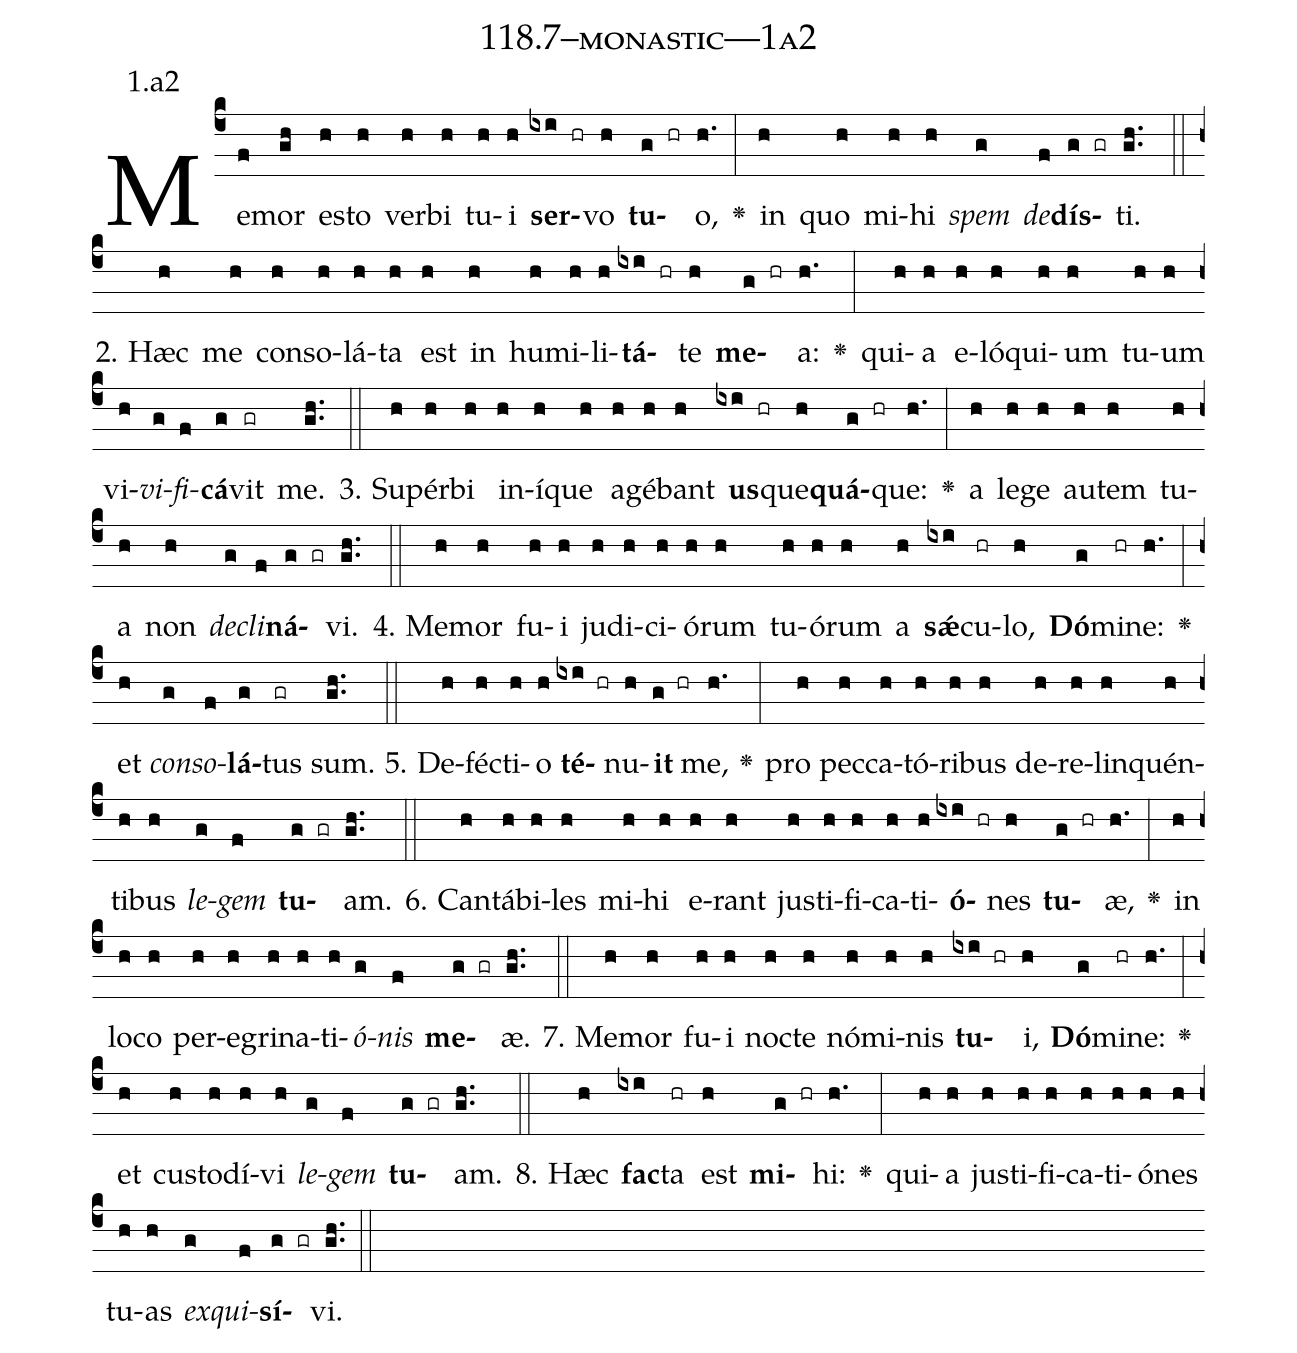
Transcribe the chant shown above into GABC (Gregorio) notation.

name: 118.7--monastic---1a2;
annotation: 1.a2;
%%
(c4)Me(f)mor(gh) es(h)to(h) ver(h)bi(h) tu(h)i(h) <b>ser</b>(ixi hr)vo(h) <b>tu</b>(g hr)o,(h.) <v>\greheightstar</v>(:) in(h) quo(h) mi(h)hi(h) <i>spem</i>(g) <i>de</i>(f)<b>dís</b>(g gr)ti.(gh..) (::)
2. Hæc(h) me(h) con(h)so(h)lá(h)ta(h) est(h) in(h) hu(h)mi(h)li(h)<b>tá</b>(ixi hr)te(h) <b>me</b>(g hr)a:(h.) <v>\greheightstar</v>(:) qui(h)a(h) e(h)ló(h)qui(h)um(h) tu(h)um(h) vi(h)<i>vi</i>(g)<i>fi</i>(f)<b>cá</b>(g)vit(gr) me.(gh..) (::)
3. Su(h)pér(h)bi(h) in(h)í(h)que(h) a(h)gé(h)bant(h) <b>us</b>(ixi hr)que(h)<b>quá</b>(g hr)que:(h.) <v>\greheightstar</v>(:) a(h) le(h)ge(h) au(h)tem(h) tu(h)a(h) non(h) <i>de</i>(g)<i>cli</i>(f)<b>ná</b>(g gr)vi.(gh..) (::)
4. Me(h)mor(h) fu(h)i(h) ju(h)di(h)ci(h)ó(h)rum(h) tu(h)ó(h)rum(h) a(h) <b>sǽ</b>(ixi)cu(hr)lo,(h) <b>Dó</b>(g)mi(hr)ne:(h.) <v>\greheightstar</v>(:) et(h) <i>con</i>(g)<i>so</i>(f)<b>lá</b>(g)tus(gr) sum.(gh..) (::)
5. De(h)féc(h)ti(h)o(h) <b>té</b>(ixi hr)nu(h)<b>it</b>(g hr) me,(h.) <v>\greheightstar</v>(:) pro(h) pec(h)ca(h)tó(h)ri(h)bus(h) de(h)re(h)lin(h)quén(h)ti(h)bus(h) <i>le</i>(g)<i>gem</i>(f) <b>tu</b>(g gr)am.(gh..) (::)
6. Can(h)tá(h)bi(h)les(h) mi(h)hi(h) e(h)rant(h) jus(h)ti(h)fi(h)ca(h)ti(h)<b>ó</b>(ixi hr)nes(h) <b>tu</b>(g hr)æ,(h.) <v>\greheightstar</v>(:) in(h) lo(h)co(h) per(h)e(h)gri(h)na(h)ti(h)<i>ó</i>(g)<i>nis</i>(f) <b>me</b>(g gr)æ.(gh..) (::)
7. Me(h)mor(h) fu(h)i(h) noc(h)te(h) nó(h)mi(h)nis(h) <b>tu</b>(ixi hr)i,(h) <b>Dó</b>(g)mi(hr)ne:(h.) <v>\greheightstar</v>(:) et(h) cus(h)to(h)dí(h)vi(h) <i>le</i>(g)<i>gem</i>(f) <b>tu</b>(g gr)am.(gh..) (::)
8. Hæc(h) <b>fac</b>(ixi)ta(hr) est(h) <b>mi</b>(g hr)hi:(h.) <v>\greheightstar</v>(:) qui(h)a(h) jus(h)ti(h)fi(h)ca(h)ti(h)ó(h)nes(h) tu(h)as(h) <i>ex</i>(g)<i>qui</i>(f)<b>sí</b>(g gr)vi.(gh..) (::)
